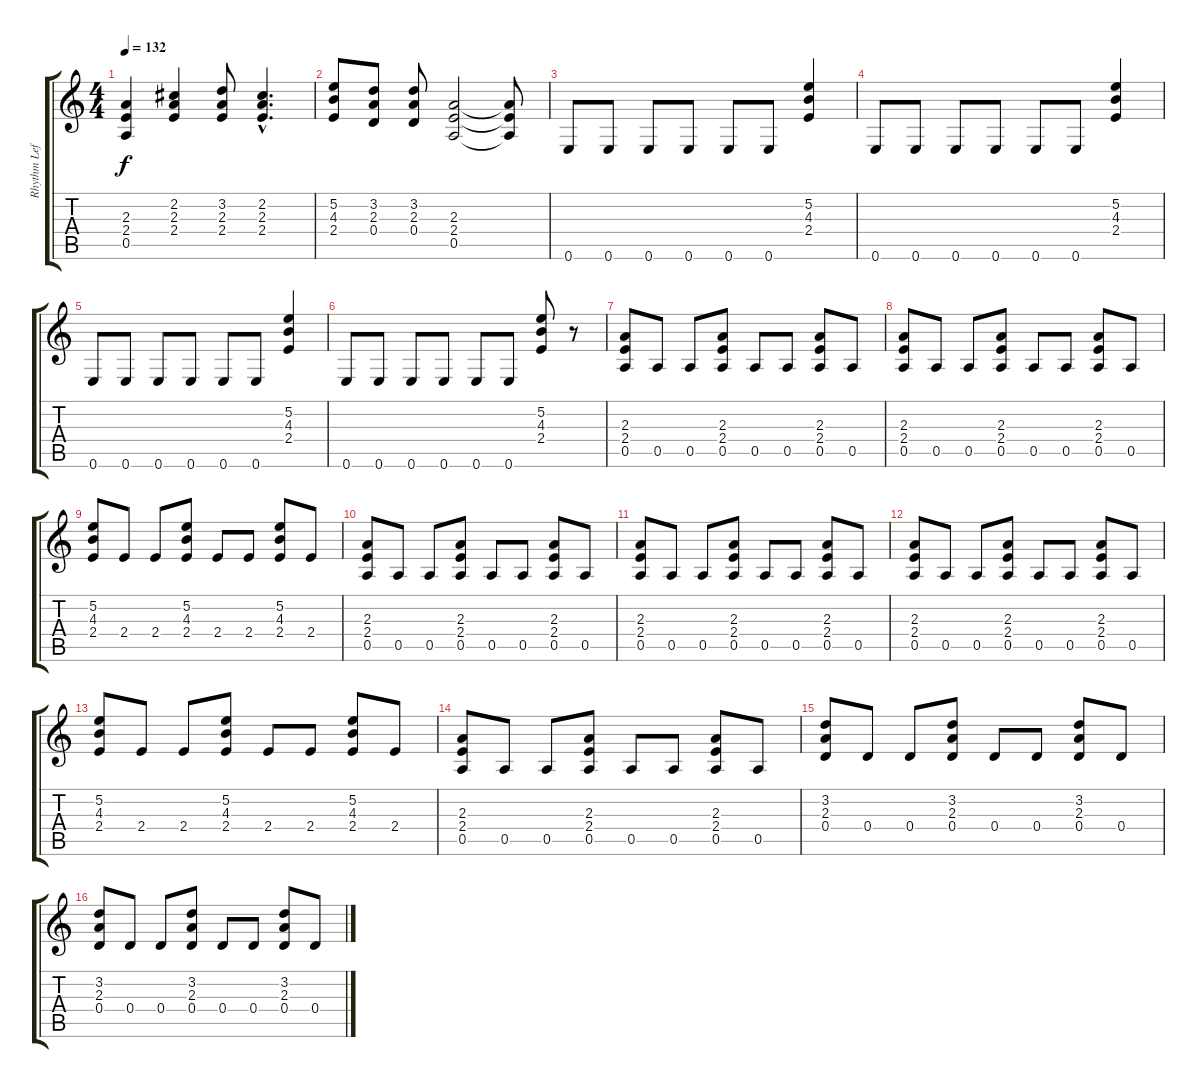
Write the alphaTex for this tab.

\track ("Rhythm Left pan" "Rhythm Lef") {instrument distortionguitar}
\staff {score tabs}
\tuning (E4 B3 G3 D3 A2 E2) {hide}
\ts (4 4)
\tempo 132
\clef g2
\ks c
(2.3 2.4 0.5).4{dy f} (2.2 2.3 2.4).4 (3.2 2.3 2.4).8 (2.2{hac} 2.3 2.4{hac}).4{d} |
(5.2 4.3 2.4).8 (3.2 2.3 0.4).8 (3.2 2.3 0.4).8 (2.3 2.4 0.5).2 (2.3{t} 2.4{t} 0.5{t}).8 |
0.6.8 0.6.8 0.6.8 0.6.8 0.6.8 0.6.8 (5.2 4.3 2.4).4 |
0.6.8 0.6.8 0.6.8 0.6.8 0.6.8 0.6.8 (5.2 4.3 2.4).4 |
0.6.8 0.6.8 0.6.8 0.6.8 0.6.8 0.6.8 (5.2 4.3 2.4).4 |
0.6.8 0.6.8 0.6.8 0.6.8 0.6.8 0.6.8 (5.2 4.3 2.4).8 r.8 |
(2.3 2.4 0.5).8 0.5.8 0.5.8 (2.3 2.4 0.5).8 0.5.8 0.5.8 (2.3 2.4 0.5).8 0.5.8 |
(2.3 2.4 0.5).8 0.5.8 0.5.8 (2.3 2.4 0.5).8 0.5.8 0.5.8 (2.3 2.4 0.5).8 0.5.8 |
(5.2 4.3 2.4).8 2.4.8 2.4.8 (5.2 4.3 2.4).8 2.4.8 2.4.8 (5.2 4.3 2.4).8 2.4.8 |
(2.3 2.4 0.5).8 0.5.8 0.5.8 (2.3 2.4 0.5).8 0.5.8 0.5.8 (2.3 2.4 0.5).8 0.5.8 |
(2.3 2.4 0.5).8 0.5.8 0.5.8 (2.3 2.4 0.5).8 0.5.8 0.5.8 (2.3 2.4 0.5).8 0.5.8 |
(2.3 2.4 0.5).8 0.5.8 0.5.8 (2.3 2.4 0.5).8 0.5.8 0.5.8 (2.3 2.4 0.5).8 0.5.8 |
(5.2 4.3 2.4).8 2.4.8 2.4.8 (5.2 4.3 2.4).8 2.4.8 2.4.8 (5.2 4.3 2.4).8 2.4.8 |
(2.3 2.4 0.5).8 0.5.8 0.5.8 (2.3 2.4 0.5).8 0.5.8 0.5.8 (2.3 2.4 0.5).8 0.5.8 |
(3.2 2.3 0.4).8 0.4.8 0.4.8 (3.2 2.3 0.4).8 0.4.8 0.4.8 (3.2 2.3 0.4).8 0.4.8 |
(3.2 2.3 0.4).8 0.4.8 0.4.8 (3.2 2.3 0.4).8 0.4.8 0.4.8 (3.2 2.3 0.4).8 0.4.8
